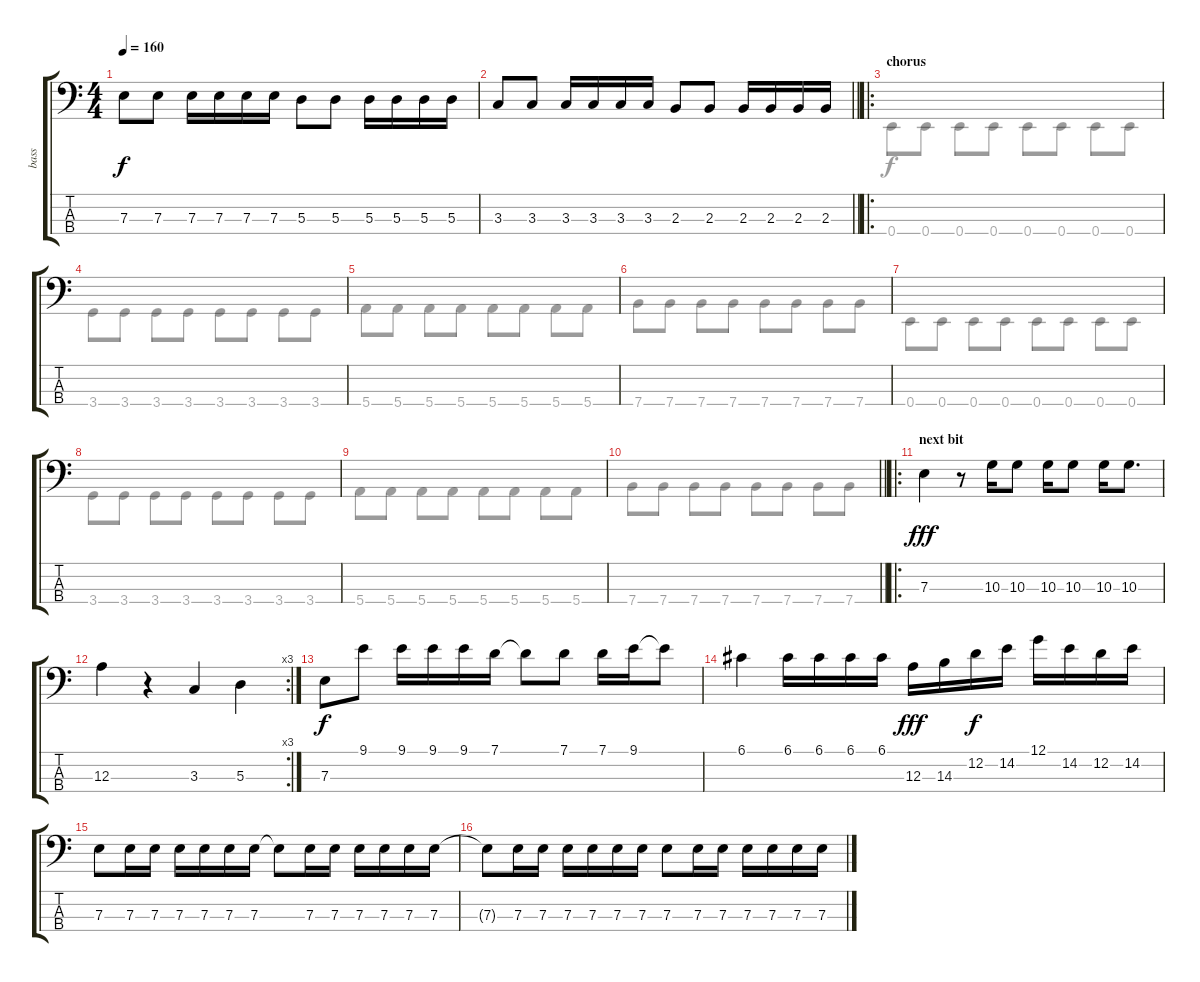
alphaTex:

\track ("bass" "bass") {instrument electricbassfinger}
\staff {score tabs}
\tuning (G2 D2 A1 E1) {hide}
\voice
\ts (4 4)
\tempo 160
\clef f4
\ks c
7.3.8{dy f} 7.3.8 7.3.16 7.3.16 7.3.16 7.3.16 5.3.8 5.3.8 5.3.16 5.3.16 5.3.16 5.3.16 |
\barLineRight lightlight
3.3.8 3.3.8 3.3.16 3.3.16 3.3.16 3.3.16 2.3.8 2.3.8 2.3.16 2.3.16 2.3.16 2.3.16 |
\ro
\section ("" "chorus")
|
|
|
|
|
|
|
\barLineRight lightlight
|
\ro
\section ("" "next bit")
7.3.4{dy fff} r.8 10.3.16 10.3.8 10.3.16 10.3.8 10.3.16 10.3.8{d} |
\rc 3
12.3.4 r.4 3.3.4 5.3.4 |
7.3.8{dy f} 9.1.8 9.1.16 9.1.16 9.1.16 7.1.16 7.1{t}.8 7.1.8 7.1.16 9.1.16 9.1{t}.8 |
6.1.4 6.1.16 6.1.16 6.1.16 6.1.16 12.3.16{dy fff} 14.3.16 12.2.16{dy f} 14.2.16 12.1.16 14.2.16 12.2.16 14.2.16 |
7.3.8 7.3.16 7.3.16 7.3.16 7.3.16 7.3.16 7.3.16 7.3{t}.8 7.3.16 7.3.16 7.3.16 7.3.16 7.3.16 7.3.16 |
7.3{t}.8 7.3.16 7.3.16 7.3.16 7.3.16 7.3.16 7.3.16 7.3.8 7.3.16 7.3.16 7.3.16 7.3.16 7.3.16 7.3.16
\voice
\clef f4
\ottava regular
\simile none
\ks c
|
\barLineRight lightlight
|
0.4.8 0.4.8 0.4.8 0.4.8 0.4.8 0.4.8 0.4.8 0.4.8 |
3.4.8 3.4.8 3.4.8 3.4.8 3.4.8 3.4.8 3.4.8 3.4.8 |
5.4.8 5.4.8 5.4.8 5.4.8 5.4.8 5.4.8 5.4.8 5.4.8 |
7.4.8 7.4.8 7.4.8 7.4.8 7.4.8 7.4.8 7.4.8 7.4.8 |
0.4.8 0.4.8 0.4.8 0.4.8 0.4.8 0.4.8 0.4.8 0.4.8 |
3.4.8 3.4.8 3.4.8 3.4.8 3.4.8 3.4.8 3.4.8 3.4.8 |
5.4.8 5.4.8 5.4.8 5.4.8 5.4.8 5.4.8 5.4.8 5.4.8 |
\barLineRight lightlight
7.4.8 7.4.8 7.4.8 7.4.8 7.4.8 7.4.8 7.4.8 7.4.8 |
|
|
|
|
|
